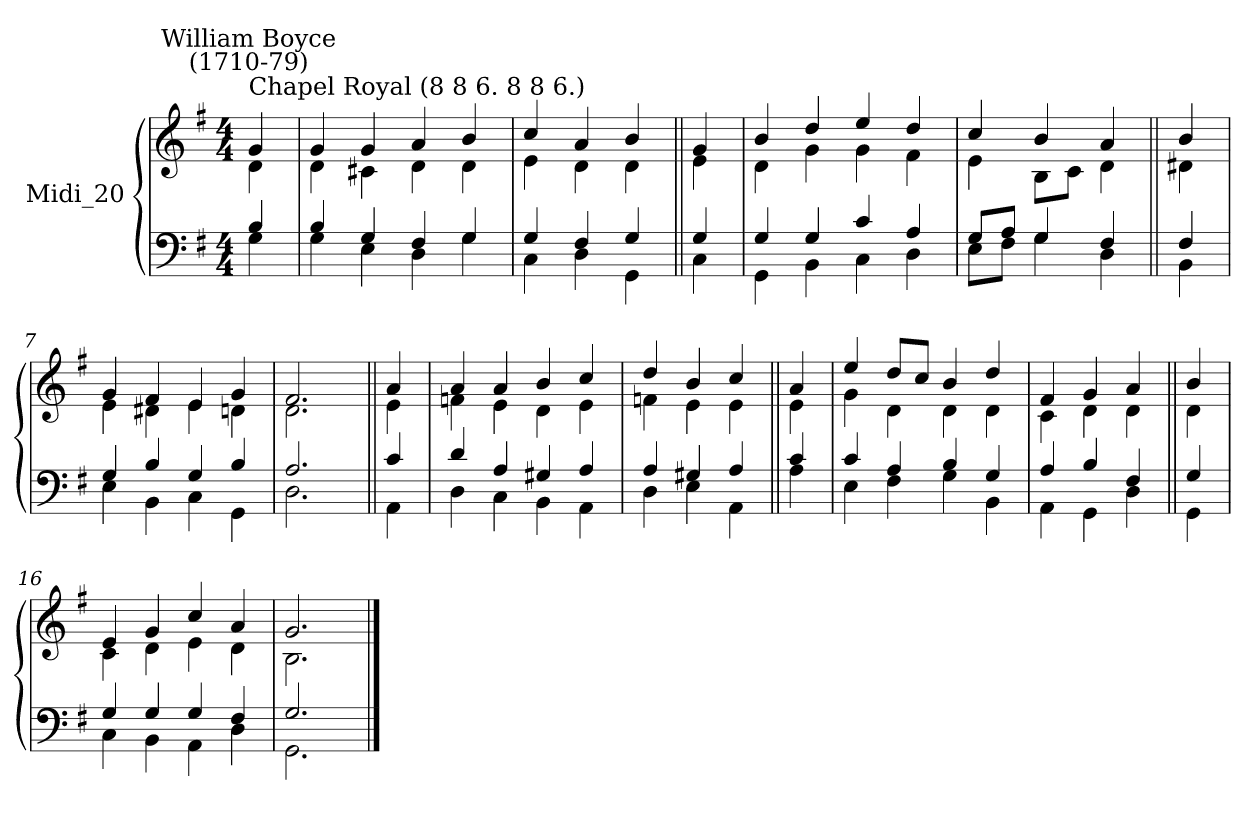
**kern	**kern
*part2	*part1
*staff2	*staff1
*I"Midi_20	*I"Midi_20
*clefF4	*clefG2
*k[f#]	*k[f#]
*G:	*G:
*M4/4	*M4/4
=	=
*^	*^
!	!	!LO:TX:a:t=Chapel Royal (8 8 6. 8 8 6.)	!
!	!	!LO:TX:a:cj:t=William Boyce\n(1710-79)	!
4B/	4G\	4g/	4d\
=1	=1	=1	=1
4B/	4G\	4g/	4d\
4G/	4E\	4g/	4c#X\
4F#/	4D\	4a/	4d\
4G/	4G\	4b/	4d\
=2	=2	=2	=2
4G/	4C\	4cc/	4e\
4F#/	4D\	4a/	4d\
4G/	4GG\	4b/	4d\
=3||	=3||	=3||	=3||
4G/	4C\	4g/	4e\
=4	=4	=4	=4
4G/	4GG\	4b/	4d\
4G/	4BB\	4dd/	4g\
4c/	4C\	4ee/	4g\
4A/	4D\	4dd/	4f#\
=5	=5	=5	=5
8G/L	8E\L	4cc/	4e\
8A/J	8F#\J	.	.
4G/	4G\	4b/	8B\L
.	.	.	8c\J
4F#/	4D\	4a/	4d\
=6||	=6||	=6||	=6||
4F#/	4BB\	4b/	4d#X\
=7	=7	=7	=7
4G/	4E\	4g/	4e\
4B/	4BB\	4f#/	4d#X\
4G/	4C\	4e/	4e\
4B/	4GG\	4g/	4dn\
=8	=8	=8	=8
2.A/	2.D\	2.f#/	2.d\
!!LO:LB:g=z	!!
=9||	=9||	=9||	=9||
4c/	4AA\	4a/	4e\
=10	=10	=10	=10
4d/	4D\	4a/	4fn\
4A/	4C\	4a/	4e\
4G#X/	4BB\	4b/	4d\
4A/	4AA\	4cc/	4e\
=11	=11	=11	=11
4A/	4D\	4dd/	4fn\
4G#X/	4E\	4b/	4e\
4A/	4AA\	4cc/	4e\
=12||	=12||	=12||	=12||
4c/	4A\	4a/	4e\
=13	=13	=13	=13
4c/	4E\	4ee/	4g\
4A/	4F#\	8dd/L	4d\
.	.	8cc/J	.
4B/	4G\	4b/	4d\
4G/	4BB\	4dd/	4d\
=14	=14	=14	=14
4A/	4AA\	4f#/	4c\
4B/	4GG\	4g/	4d\
4F#/	4D\	4a/	4d\
=15||	=15||	=15||	=15||
4G/	4GG\	4b/	4d\
=16	=16	=16	=16
4G/	4C\	4e/	4c\
4G/	4BB\	4g/	4d\
4G/	4AA\	4cc/	4e\
4F#/	4D\	4a/	4d\
=17	=17	=17	=17
2.G/	2.GG\	2.g/	2.B\
*v	*v	*	*
*	*v	*v
==	==
*-	*-
